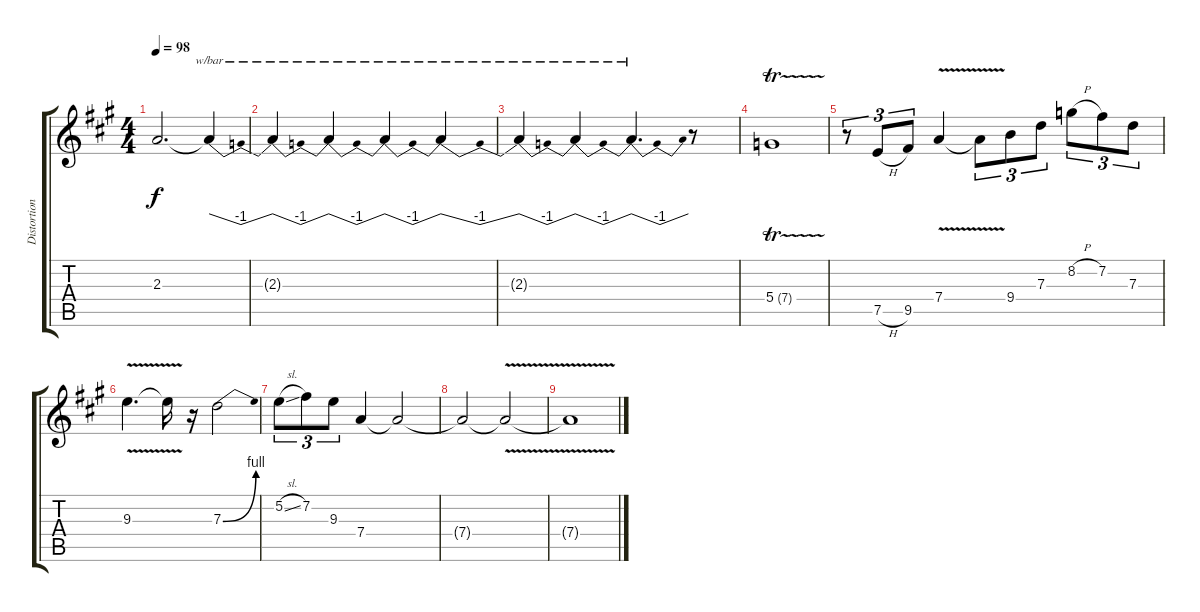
\track ("Distortion" "Distortion") {instrument distortionguitar}
\staff {score tabs}
\tuning (E4 B3 G3 D3 A2 E2) {hide}
\ts (4 4)
\tempo 98
\clef g2
\ks a
2.3{t}.2{d dy f} 2.3{t}.4{tbe (dip default 0 0 30 -4 60 0)} |
2.3{t}.4{tbe (dip default 0 0 30 -4 60 0)} 2.3{t}.4{tbe (dip default 0 0 30 -4 60 0)} 2.3{t}.4{tbe (dip default 0 0 30 -4 60 0)} 2.3{t}.4{tbe (dip default 0 0 30 -4 60 0)} |
2.3{t}.4{tbe (dip default 0 0 30 -4 60 0)} 2.3{t}.4{tbe (dip default 0 0 30 -4 60 0)} 2.3{t}.4{d tbe (dip default 0 0 30 -4 60 0)} r.8 |
5.4{tr (7 32)}.1 |
r.8{tu (3 2)} 7.5{h}.8{tu (3 2)} 9.5.8{tu (3 2)} 7.4{v}.4 7.4{t}.8{tu (3 2)} 9.4.8{tu (3 2)} 7.3.8{tu (3 2)} 8.2{h}.8{tu (3 2)} 7.2.8{tu (3 2)} 7.3.8{tu (3 2)} |
9.3{v}.4{d} 9.3{v t}.16 r.16 7.3{be (bend 0 0 60 4)}.2 |
5.2{sl}.8{tu (3 2)} 7.2.8{tu (3 2)} 9.3.8{tu (3 2)} 7.4.4 7.4{t}.2 |
7.4{t}.2 7.4{v t}.2 |
7.4{v t}.1
